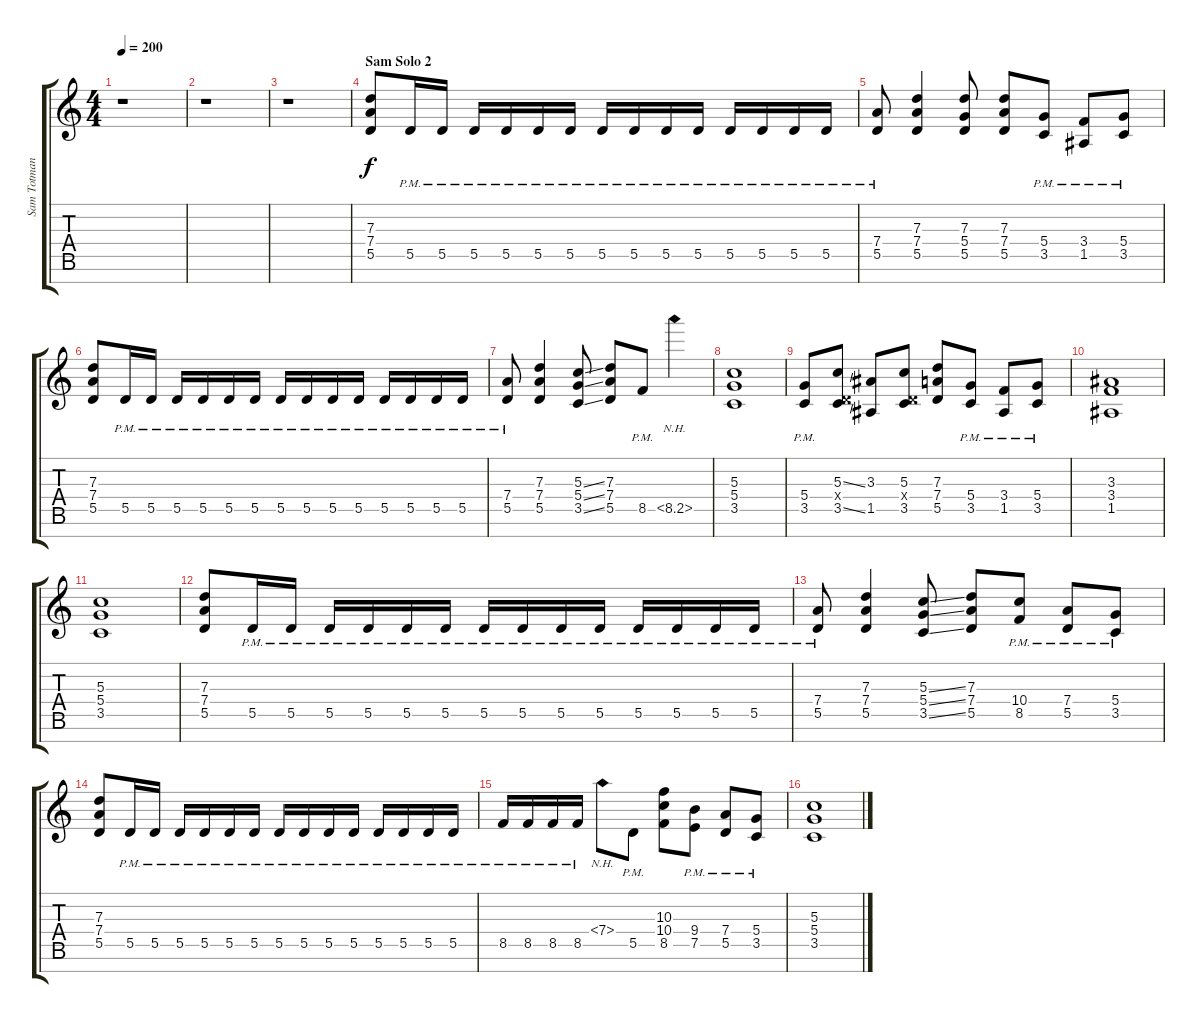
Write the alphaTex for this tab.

\track ("Sam Totman | Rhythm" "Sam Totman") {instrument overdrivenguitar}
\staff {score tabs}
\tuning (E4 B3 G3 D3 A2 E2 B1) {hide}
\ts (4 4)
\tempo 200
\clef g2
\ks c
r.1{dy f} |
r.1 |
r.1 |
\section ("" "Sam Solo 2")
(7.3 7.4 5.5).8 5.5{pm}.16 5.5{pm}.16 5.5{pm}.16 5.5{pm}.16 5.5{pm}.16 5.5{pm}.16 5.5{pm}.16 5.5{pm}.16 5.5{pm}.16 5.5{pm}.16 5.5{pm}.16 5.5{pm}.16 5.5{pm}.16 5.5{pm}.16 |
(7.4{pm} 5.5{pm}).8 (7.3 7.4 5.5).4 (7.3 5.4 5.5).8 (7.3 7.4 5.5).8 (5.4{pm} 3.5{pm}).8 (3.4{pm} 1.5{pm}).8 (5.4{pm} 3.5{pm}).8 |
(7.3 7.4 5.5).8 5.5{pm}.16 5.5{pm}.16 5.5{pm}.16 5.5{pm}.16 5.5{pm}.16 5.5{pm}.16 5.5{pm}.16 5.5{pm}.16 5.5{pm}.16 5.5{pm}.16 5.5{pm}.16 5.5{pm}.16 5.5{pm}.16 5.5{pm}.16 |
(7.4{pm} 5.5{pm}).8 (7.3 7.4 5.5).4 (5.3{ss} 5.4{ss} 3.5{ss}).8 (7.3 7.4 5.5).8 8.5{pm}.8 8.5{nh}.4 |
(5.3 5.4 3.5).1 |
(5.4{pm} 3.5{pm}).8 (5.3{ss} 0.4{x} 3.5{ss}).8 (3.3 1.5).8 (5.3 0.4{x} 3.5).8 (7.3 7.4 5.5).8 (5.4{pm} 3.5{pm}).8 (3.4{pm} 1.5{pm}).8 (5.4{pm} 3.5{pm}).8 |
(3.3 3.4 1.5).1 |
(5.3 5.4 3.5).1 |
(7.3 7.4 5.5).8 5.5{pm}.16 5.5{pm}.16 5.5{pm}.16 5.5{pm}.16 5.5{pm}.16 5.5{pm}.16 5.5{pm}.16 5.5{pm}.16 5.5{pm}.16 5.5{pm}.16 5.5{pm}.16 5.5{pm}.16 5.5{pm}.16 5.5{pm}.16 |
(7.4{pm} 5.5{pm}).8 (7.3 7.4 5.5).4 (5.3{ss} 5.4{ss} 3.5{ss}).8 (7.3 7.4 5.5).8 (10.4{pm} 8.5{pm}).8 (7.4{pm} 5.5{pm}).8 (5.4{pm} 3.5{pm}).8 |
(7.3 7.4 5.5).8 5.5{pm}.16 5.5{pm}.16 5.5{pm}.16 5.5{pm}.16 5.5{pm}.16 5.5{pm}.16 5.5{pm}.16 5.5{pm}.16 5.5{pm}.16 5.5{pm}.16 5.5{pm}.16 5.5{pm}.16 5.5{pm}.16 5.5{pm}.16 |
8.5{pm}.16 8.5{pm}.16 8.5{pm}.16 8.5{pm}.16 7.4{nh}.8 5.5{pm}.8 (10.3 10.4 8.5).8 (9.4{pm} 7.5{pm}).8 (7.4{pm} 5.5{pm}).8 (5.4{pm} 3.5{pm}).8 |
(5.3 5.4 3.5).1
